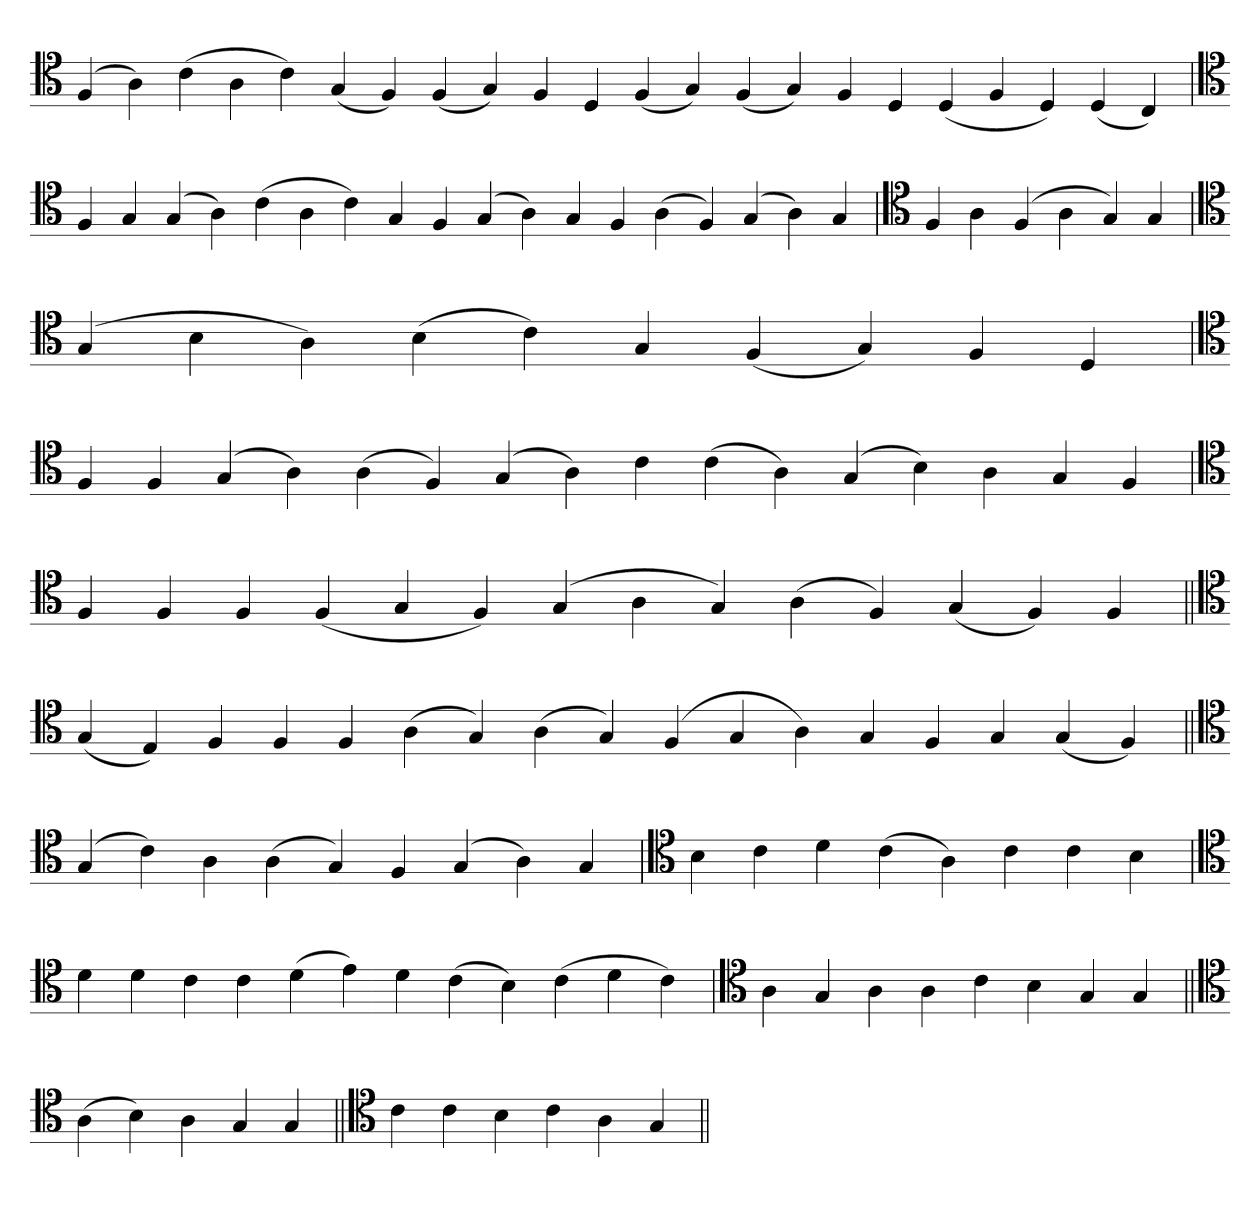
**kern
*part1
*staff1
*clefC4
=
(4F
4A)
(4c
4A
4c)
(4G
4F)
(4F
4G)
4F
4D
(4F
4G)
(4F
4G)
4F
4D
(4D
4F
4D)
(4D
4C)
=
*clefC4
4F
4G
(4G
4A)
(4c
4A
4c)
4G
4F
(4G
4A)
4G
4F
(4A
4F)
(4G
4A)
4G
='
*clefC4
4F
4A
(4F
4A
4G)
4G
='
*clefC4
(4G
4B
4A)
(4B
4c)
4G
(4F
4G)
4F
4D
=
*clefC4
4F
4F
(4G
4A)
(4A
4F)
(4G
4A)
4c
(4c
4A)
(4G
4B)
4A
4G
4F
=`
*clefC4
4F
4F
4F
(4F
4G
4F)
(4G
4A
4G)
(4A
4F)
(4G
4F)
4F
=||
*clefC4
(4G
4E)
4F
4F
4F
(4A
4G)
(4A
4G)
(4F
4G
4A)
4G
4F
4G
(4G
4F)
=||
*clefC4
(4G
4c)
4A
(4A
4G)
4F
(4G
4A)
4G
=`
*clefC4
4B
4c
4d
(4c
4A)
4c
4c
4B
='
*clefC4
4d
4d
4c
4c
(4d
4e)
4d
(4c
4B)
(4c
4d
4c)
=`
*clefC4
4A
4G
4A
4A
4c
4B
4G
4G
=||
*clefC4
(4A
4B)
4A
4G
4G
=||
*clefC4
4c
4c
4B
4c
4A
4G
=||
*-
